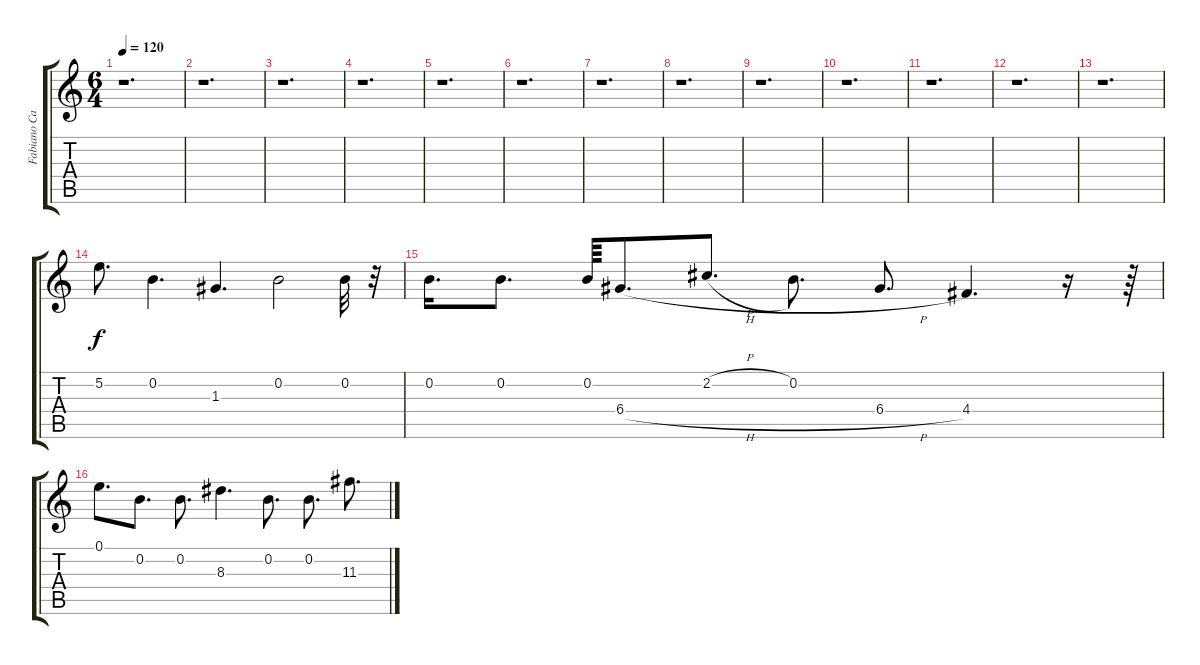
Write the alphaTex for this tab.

\track ("Fabiano Carelli" "Fabiano Ca") {instrument distortionguitar}
\staff {score tabs}
\tuning (E4 B3 G3 D3 A2 E2) {hide}
\ts (6 4)
\tempo 120
\clef g2
\ks c
r.1{d dy f} |
r.1{d} |
r.1{d} |
r.1{d} |
r.1{d} |
r.1{d} |
r.1{d} |
r.1{d} |
r.1{d} |
r.1{d} |
r.1{d} |
r.1{d} |
r.1{d} |
5.2.8{d} 0.2.4{d} 1.3.4{d} 0.2.2 0.2.32 r.32 |
0.2.16{d} 0.2.8{d} 0.2.64 6.4{h}.8{d} 2.2{h}.8{d} 0.2.8{d} 6.4{h}.8{d} 4.4.4{d} r.16 r.64 |
0.1.8{d} 0.2.8{d} 0.2.8{d} 8.3.4{d} 0.2.8{d} 0.2.8{d} 11.3.8{d}
